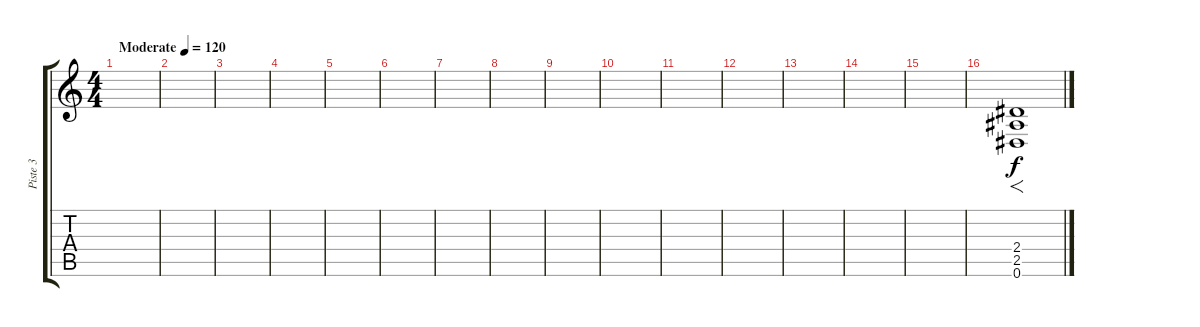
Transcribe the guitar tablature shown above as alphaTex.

\track ("Piste 3" "Piste 3") {instrument distortionguitar}
\staff {score tabs}
\tuning (Eb4 Bb3 Gb3 Db3 Ab2 Eb2) {hide}
\ts (4 4)
\tempo (120 "Moderate")
\clef g2
\ks c
|
|
|
|
|
|
|
|
|
|
|
|
|
|
|
(2.4 2.5 0.6).1{f}
